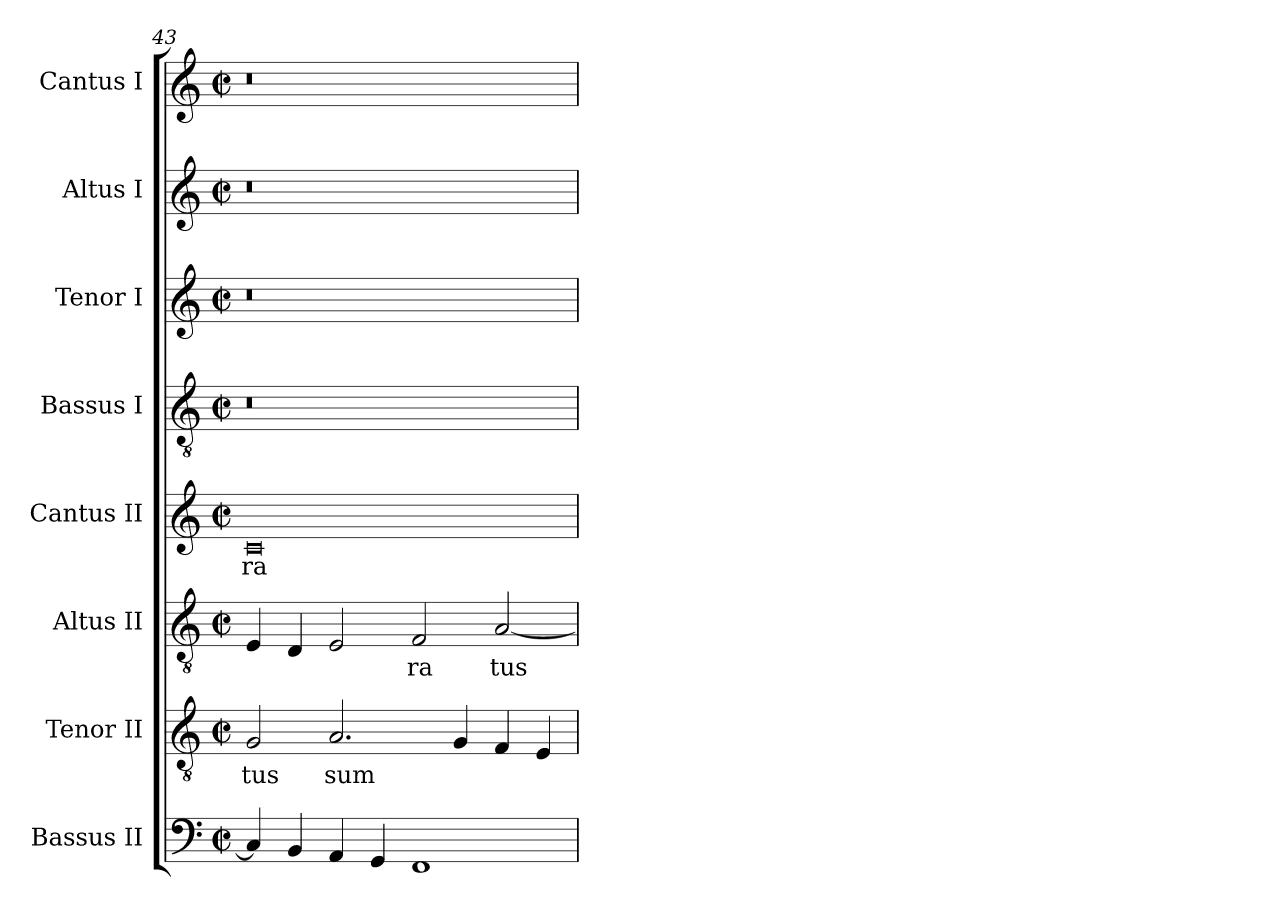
**kern	**text	**kern	**text	**kern	**text	**kern	**text	**kern	**kern	**kern	**kern
*part8	*part8	*part7	*part7	*part6	*part6	*part5	*part5	*part4	*part3	*part2	*part1
*staff8	*staff8	*staff7	*staff7	*staff6	*staff6	*staff5	*staff5	*staff4	*staff3	*staff2	*staff1
*I"Bassus II	*	*I"Tenor II	*	*I"Altus II	*	*I"Cantus II	*	*I"Bassus I	*I"Tenor I	*I"Altus I	*I"Cantus I
*clefF4	*	*clefGv2	*	*clefGv2	*	*clefG2	*	*clefGv2	*clefG2	*clefG2	*clefG2
*k[]	*	*k[]	*	*k[]	*	*k[]	*	*k[]	*k[]	*k[]	*k[]
*C:	*	*C:	*	*C:	*	*C:	*	*C:	*C:	*C:	*C:
*M2/2	*	*M2/2	*	*M2/2	*	*M2/2	*	*M2/2	*M2/2	*M2/2	*M2/2
*met(c|)	*	*met(c|)	*	*met(c|)	*	*met(c|)	*	*met(c|)	*met(c|)	*met(c|)	*met(c|)
=43	=43	=43	=43	=43	=43	=43	=43	=43	=43	=43	=43
!	!LO:LY:b:cj	!	!LO:LY:b:cj	!	!LO:LY:b:cj	!	!LO:LY:b:cj	!	!	!	!
4C/]	.	2G/	tus	4E/	.	0c	-ra-	0r	0r	0r	0r
!	!LO:LY:b:cj	!	!	!	!LO:LY:b:cj	!	!	!	!	!	!
4BB/	.	.	.	4D/	.	.	.	.	.	.	.
!	!LO:LY:b:cj	!	!LO:LY:b:cj	!	!LO:LY:b:cj	!	!	!	!	!	!
4AA/	.	2.A/	sum	2E/	.	.	.	.	.	.	.
!	!LO:LY:b:cj	!	!	!	!	!	!	!	!	!	!
4GG/	.	.	.	.	.	.	.	.	.	.	.
!	!LO:LY:b:cj	!	!	!	!LO:LY:b:cj	!	!	!	!	!	!
1FF	.	.	.	2F/	ra	.	.	.	.	.	.
!	!	!	!LO:LY:b:cj	!	!	!	!	!	!	!	!
.	.	4G/	.	.	.	.	.	.	.	.	.
!	!	!	!LO:LY:b:cj	!	!LO:LY:b:cj	!	!	!	!	!	!
.	.	4F/	.	[<2A/	tus	.	.	.	.	.	.
!	!	!	!LO:LY:b:cj	!	!	!	!	!	!	!	!
.	.	4E/	.	.	.	.	.	.	.	.	.
=	=	=	=	=	=	=	=	=	=	=	=
*-	*-	*-	*-	*-	*-	*-	*-	*-	*-	*-	*-
